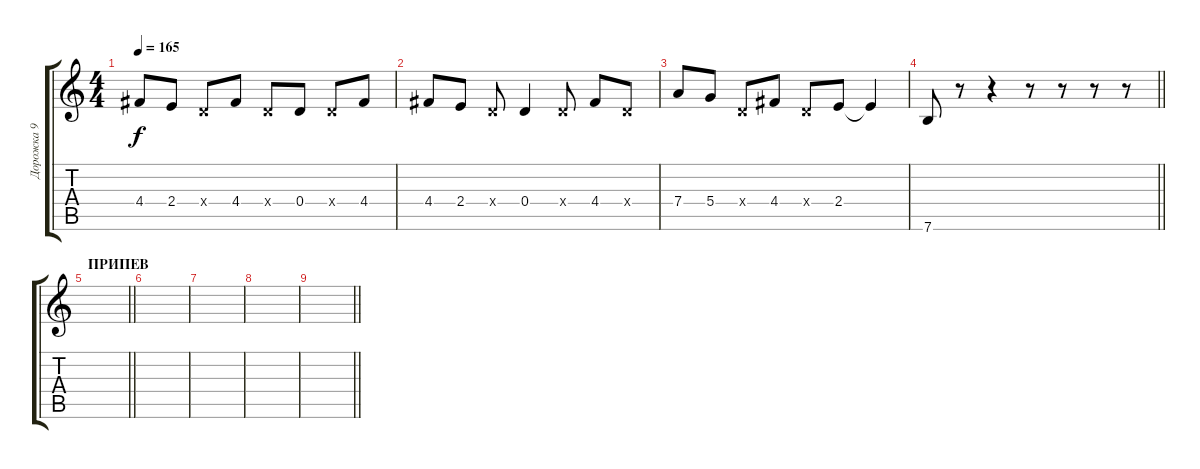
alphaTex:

\track ("Дорожка 9" "Дорожка 9") {instrument distortionguitar}
\staff {score tabs}
\tuning (E4 B3 G3 D3 A2 E2) {hide}
\ts (4 4)
\tempo 165
\clef g2
\ks c
4.4.8{dy f} 2.4.8 0.4{x}.8 4.4.8 0.4{x}.8 0.4.8 0.4{x}.8 4.4.8 |
4.4.8 2.4.8 0.4{x}.8 0.4.4 0.4{x}.8 4.4.8 0.4{x}.8 |
7.4.8 5.4.8 0.4{x}.8 4.4.8 0.4{x}.8 2.4.8 2.4{t}.4 |
\barLineRight lightlight
7.6.8 r.8 r.4 r.8 r.8 r.8 r.8 |
\section ("" "ПРИПЕВ")
\barLineRight lightlight
|
|
|
|
\barLineRight lightlight
